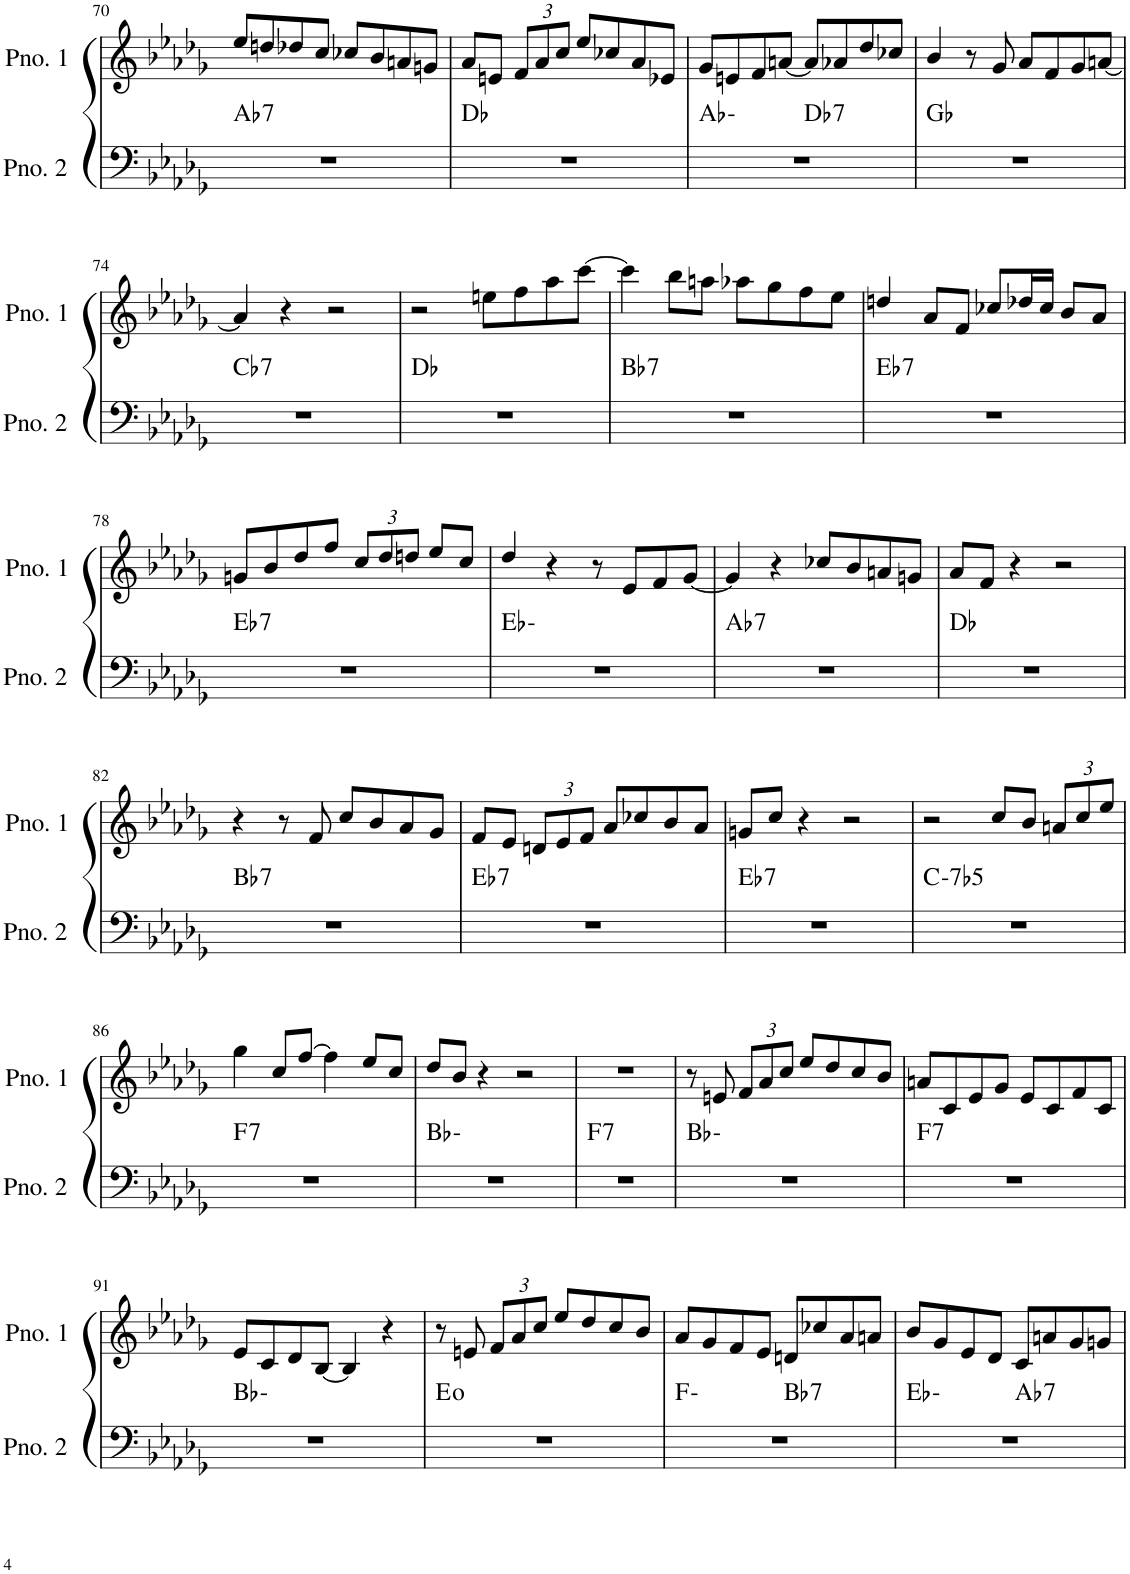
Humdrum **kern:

**kern	**harte	**kern
*part2	*part2	*part1
*staff2	*	*staff1
*I"ピアノ 2	*	*I"ピアノ 1
!!LO:PB:g=z
*clefF4	*	*clefG2
*k[b-e-a-d-g-]	*	*k[b-e-a-d-g-]
*M4/4	*	*M4/4
=70	=70	=70
!	!LO:H:kt=7	!
1r	Ab:7	8ee-/L
.	.	8ddn/
.	.	8dd-X/
.	.	8cc/J
.	.	8cc-X/L
.	.	8b-/
.	.	8an/
.	.	8gn/J
=71	=71	=71
1r	Db:maj	8a-/L
.	.	8en/J
*	*	*Xbrackettup
.	.	12f/L
.	.	12a-/
.	.	12cc/J
.	.	8ee-/L
.	.	8cc-X/
.	.	8a-/
.	.	8e-X/J
=72	=72	=72
*^	*	*
1r	2ryy	Ab:min	8g-/L
.	.	.	8en/
.	.	.	8f/
.	.	.	[8an/J
!	!	!LO:H:kt=7	!
.	2ryy	Db:7	8a/L]
.	.	.	8a-X/
.	.	.	8dd-/
.	.	.	8cc-X/J
*v	*v	*	*
=73	=73	=73
1r	Gb:maj	4b-/
.	.	8r
.	.	8g-/
.	.	8a-/L
.	.	8f/
.	.	8g-/
.	.	[8an/J
!!LO:LB:g=z
=74	=74	=74
!	!LO:H:kt=7	!
1r	Cb:7	4a/]
.	.	4r
.	.	2r
=75	=75	=75
1r	Db:maj	2r
.	.	8een\L
.	.	8ff\
.	.	8aa-\
.	.	[8ccc\J
=76	=76	=76
!	!LO:H:kt=7	!
1r	Bb:7	4ccc\]
.	.	8bb-\L
.	.	8aan\J
.	.	8aa-X\L
.	.	8gg-\
.	.	8ff\
.	.	8ee-\J
=77	=77	=77
!	!LO:H:kt=7	!
1r	Eb:7	4ddn/
.	.	8a-/L
.	.	8f/J
.	.	8cc-X/L
.	.	16dd-X/L
.	.	16cc-/JJ
.	.	8b-/L
.	.	8a-/J
!!LO:LB:g=z
=78	=78	=78
!	!LO:H:kt=7	!
1r	Eb:7	8gn/L
.	.	8b-/
.	.	8dd-/
.	.	8ff/J
.	.	12cc/L
.	.	12dd-/
.	.	12ddn/J
.	.	8ee-/L
.	.	8cc/J
=79	=79	=79
1r	Eb:min	4dd-/
.	.	4r
.	.	8r
.	.	8e-/L
.	.	8f/
.	.	[8g-/J
=80	=80	=80
!	!LO:H:kt=7	!
1r	Ab:7	4g-/]
.	.	4r
.	.	8cc-X/L
.	.	8b-/
.	.	8an/
.	.	8gn/J
=81	=81	=81
1r	Db:maj	8a-/L
.	.	8f/J
.	.	4r
.	.	2r
!!LO:LB:g=z
=82	=82	=82
!	!LO:H:kt=7	!
1r	Bb:7	4r
.	.	8r
.	.	8f/
.	.	8cc/L
.	.	8b-/
.	.	8a-/
.	.	8g-/J
=83	=83	=83
!	!LO:H:kt=7	!
1r	Eb:7	8f/L
.	.	8e-/J
.	.	12dn/L
.	.	12e-/
.	.	12f/J
.	.	8a-/L
.	.	8cc-X/
.	.	8b-/
.	.	8a-/J
=84	=84	=84
!	!LO:H:kt=7	!
1r	Eb:7	8gn/L
.	.	8cc/J
.	.	4r
.	.	2r
=85	=85	=85
!	!LO:H:kt=-7b5	!
1r	C:hdim7	2r
.	.	8cc/L
.	.	8b-/J
.	.	12an/L
.	.	12cc/
.	.	12ee-/J
!!LO:LB:g=z
=86	=86	=86
!	!LO:H:kt=7	!
1r	F:7	4gg-\
.	.	8cc/L
.	.	[8ff/J
.	.	4ff\]
.	.	8ee-/L
.	.	8cc/J
=87	=87	=87
1r	Bb:min	8dd-/L
.	.	8b-/J
.	.	4r
.	.	2r
=88	=88	=88
!	!LO:H:kt=7	!
1r	F:7	1r
=89	=89	=89
1r	Bb:min	8r
.	.	8en/
.	.	12f/L
.	.	12a-/
.	.	12cc/J
.	.	8ee-/L
.	.	8dd-/
.	.	8cc/
.	.	8b-/J
=90	=90	=90
!	!LO:H:kt=7	!
1r	F:7	8an/L
.	.	8c/
.	.	8e-/
.	.	8g-/J
.	.	8e-/L
.	.	8c/
.	.	8f/
.	.	8c/J
!!LO:LB:g=z
=91	=91	=91
1r	Bb:min	8e-/L
.	.	8c/
.	.	8d-/
.	.	[8B-/J
.	.	4B-/]
.	.	4r
=92	=92	=92
1r	E:dim	8r
.	.	8en/
.	.	12f/L
.	.	12a-/
.	.	12cc/J
.	.	8ee-/L
.	.	8dd-/
.	.	8cc/
.	.	8b-/J
=93	=93	=93
*^	*	*
1r	2ryy	F:min	8a-/L
.	.	.	8g-/
.	.	.	8f/
.	.	.	8e-/J
!	!	!LO:H:kt=7	!
.	2ryy	Bb:7	8dn/L
.	.	.	8cc-X/
.	.	.	8a-/
.	.	.	8an/J
=94	=94	=94	=94
1r	2ryy	Eb:min	8b-/L
.	.	.	8g-/
.	.	.	8e-/
.	.	.	8d-/J
!	!	!LO:H:kt=7	!
.	2ryy	Ab:7	8c/L
.	.	.	8an/
.	.	.	8g-/
.	.	.	8gn/J
*v	*v	*	*
=	=	=
*-	*-	*-
